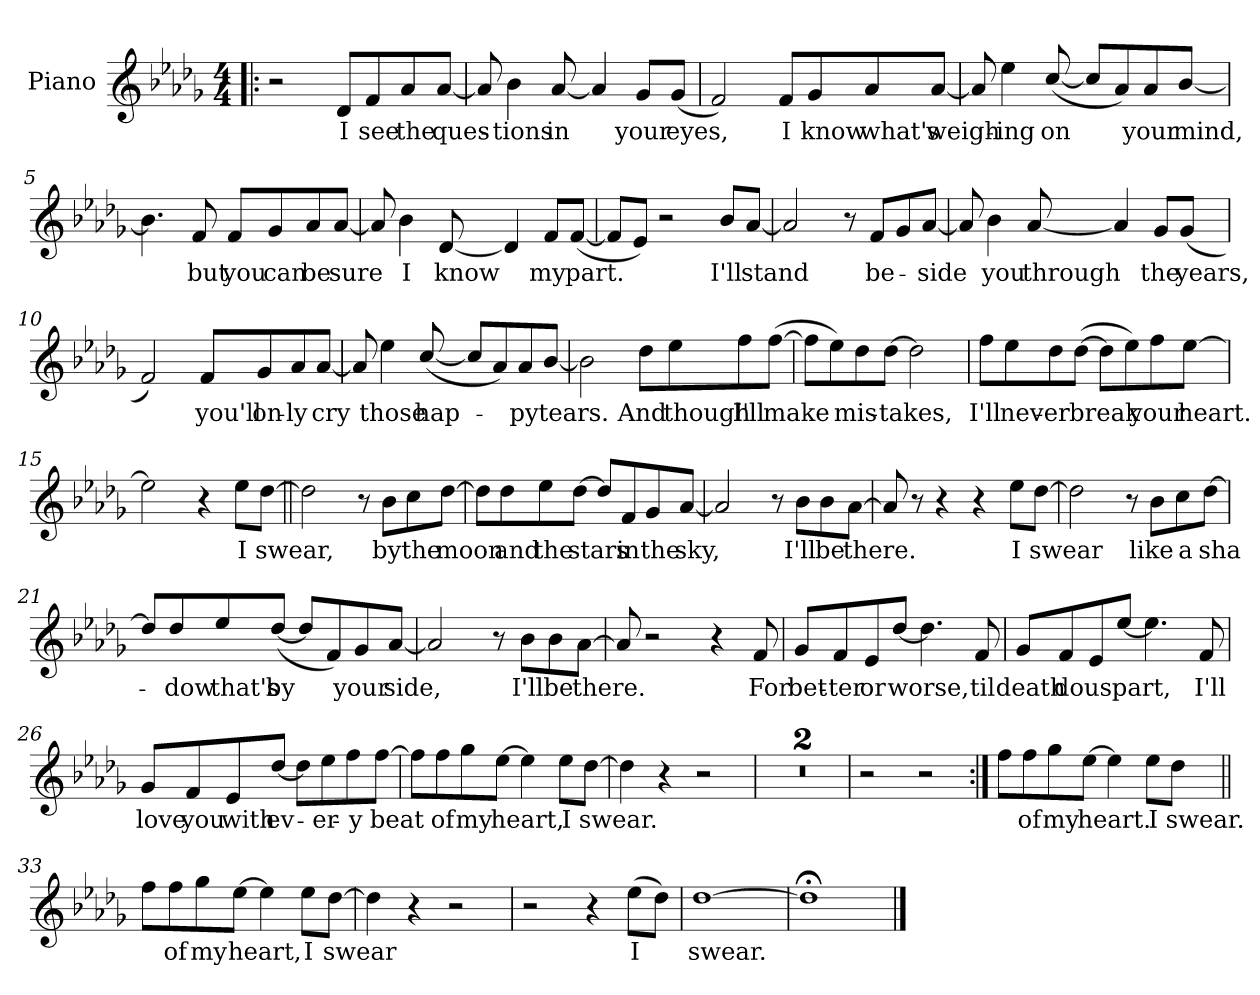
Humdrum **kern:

**kern	**text
*part1	*part1
*staff1	*staff1
*I"Piano	*
*I'Pno.	*
*clefG2	*
*k[b-e-a-d-g-]	*
*D-:	*
*M4/4	*
=1!|:	=1!|:
2r	.
8d-/L	I
8f/	see
8a-/	the
[8a-/J	ques-
=2	=2
8a-/]	.
4b-\	-tions
[8a-/	in
4a-/]	.
8g-/L	your
(8g-/J	eyes,
=3	=3
2f/)	.
8f/L	I
8g-/	know
8a-/	what's
[8a-/J	weigh-
!!LO:LB:g=z
=4	=4
8a-/]	.
4ee-\	-ing
([8cc/	on
8cc/L]	.
8a-/)	.
8a-/	your
[8b-/J	mind,
=5	=5
4.b-\]	.
8f/	but
8f/L	you
8g-/	can
8a-/	be
[8a-/J	sure
=6	=6
8a-/]	.
4b-\	I
[8d-/	know
4d-/]	.
8f/L	my
([8f/J	part.
!!LO:LB:g=z
=7	=7
8f/L]	.
8e-/J)	.
2r	.
8b-/L	I'll
[8a-/J	stand
=8	=8
2a-/]	.
8r	.
8f/L	be-
8g-/	.
[8a-/J	-side
=9	=9
8a-/]	.
4b-\	you
[8a-/	through
4a-/]	.
8g-/L	the
(8g-/J	years,
!!LO:LB:g=z
=10	=10
2f/)	.
8f/L	you'll
8g-/	on-
8a-/	-ly
[8a-/J	cry
=11	=11
8a-/]	.
4ee-\	those
([8cc/	hap-
8cc/L]	.
8a-/)	.
8a-/	-py
[8b-/J	tears.
=12	=12
2b-\]	.
8dd-\L	And
8ee-\	though
8ff\	I'll
([8ff\J	make
!!LO:LB:g=z
=13	=13
8ff\L]	.
8ee-\)	.
8dd-\	mis-
[8dd-\J	-takes,
2dd-\]	.
=14	=14
8ff\L	I'll
8ee-\	nev-
8dd-\	-er
([8dd-\J	-break
8dd-\L]	.
8ee-\)	.
8ff\	your
[8ee-\J	heart.
=15	=15
2ee-\]	.
4r	.
8ee-\L	I
[8dd-\J	swear,
!!LO:LB:g=z
=16||	=16||
2dd-\]	.
8r	.
8b-\L	by
8cc\	the
[8dd-\J	moon
=17	=17
8dd-\L]	.
8dd-\	and
8ee-\	the
[8dd-\J	stars
8dd-/L]	.
8f/	in
8g-/	the
[8a-/J	sky,
=18	=18
2a-/]	.
8r	.
8b-\L	I'll
8b-\	be
[8a-\J	there.
!!LO:LB:g=z
=19	=19
8a-/]	.
8r	.
4r	.
4r	.
8ee-\L	I
[8dd-\J	swear
=20	=20
2dd-\]	.
8r	.
8b-\L	like
8cc\	a
[8dd-\J	sha-
=21	=21
8dd-/L]	.
8dd-/	-dow
8ee-/	that's
([8dd-/J	by
8dd-/L]	.
8f/)	.
8g-/	your
[8a-/J	side,
!!LO:LB:g=z
=22	=22
2a-/]	.
8r	.
8b-\L	I'll
8b-\	be
[8a-\J	there.
=23	=23
8a-/]	.
2r	.
4r	.
8f/	For
=24	=24
8g-/L	bet-
8f/	-ter
8e-/	or
[8dd-/J	worse,
4.dd-\]	.
8f/	til
!!LO:PB:g=z
=25	=25
8g-/L	death
8f/	do
8e-/	us
[8ee-/J	part,
4.ee-\]	.
8f/	I'll
=26	=26
8g-/L	love
8f/	you
8e-/	with
[8dd-/J	ev-
8dd-\L]	.
8ee-\	-er-
8ff\	-y
[8ff\J	beat
=27	=27
8ff\L]	.
8ff\	of
8gg-\	my
[8ee-\J	heart,
4ee-\]	.
8ee-\L	I
[8dd-\J	swear.
!!LO:LB:g=z
=28	=28
4dd-\]	.
4r	.
2r	.
=29	=29
1r	.
=30	=30
1r	.
=31	=31
2r	.
2r	.
!!LO:LB:g=z
=32:|!	=32:|!
8ff\L	.
8ff\	of
8gg-\	my
[8ee-\J	heart.
4ee-\]	.
8ee-\L	I
8dd-\J	swear.
=33||	=33||
8ff\L	.
8ff\	of
8gg-\	my
[8ee-\J	heart,
4ee-\]	.
8ee-\L	I
[8dd-\J	swear
=34	=34
4dd-\]	.
4r	.
2r	.
!!LO:LB:g=z
=35	=35
2r	.
4r	.
(8ee-\L	I
8dd-\J)	.
=36	=36
[1dd-	swear.
=37	=37
1dd-;<]	.
==	==
*-	*-
